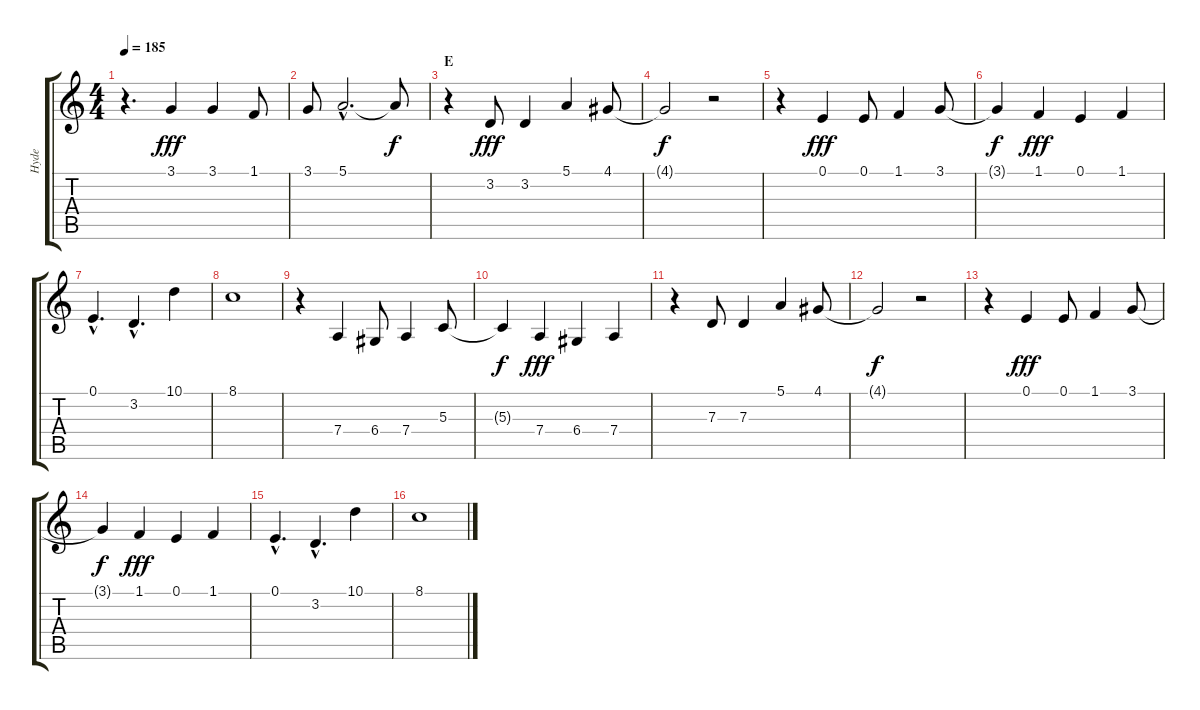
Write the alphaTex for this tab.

\track ("Hyde" "Hyde") {instrument flute}
\staff {score tabs}
\tuning (E4 B3 G3 D3 A2 E2) {hide}
\ts (4 4)
\tempo 185
\clef g2
\ks c
r.4{d dy fff} 3.1.4 3.1.4 1.1.8 |
3.1.8 5.1{hac}.2{d} 5.1{t}.8{dy f} |
\section ("" "E")
r.4 3.2.8{dy fff} 3.2.4 5.1.4 4.1.8 |
4.1{t}.2{dy f} r.2 |
r.4 0.1.4{dy fff} 0.1.8 1.1.4 3.1.8 |
3.1{t}.4{dy f} 1.1.4{dy fff} 0.1.4 1.1.4 |
0.1{hac}.4{d} 3.2{hac}.4{d} 10.1.4 |
8.1.1 |
r.4 7.4.4 6.4.8 7.4.4 5.3.8 |
5.3{t}.4{dy f} 7.4.4{dy fff} 6.4.4 7.4.4 |
r.4 7.3.8 7.3.4 5.1.4 4.1.8 |
4.1{t}.2{dy f} r.2 |
r.4 0.1.4{dy fff} 0.1.8 1.1.4 3.1.8 |
3.1{t}.4{dy f} 1.1.4{dy fff} 0.1.4 1.1.4 |
0.1{hac}.4{d} 3.2{hac}.4{d} 10.1.4 |
8.1.1
